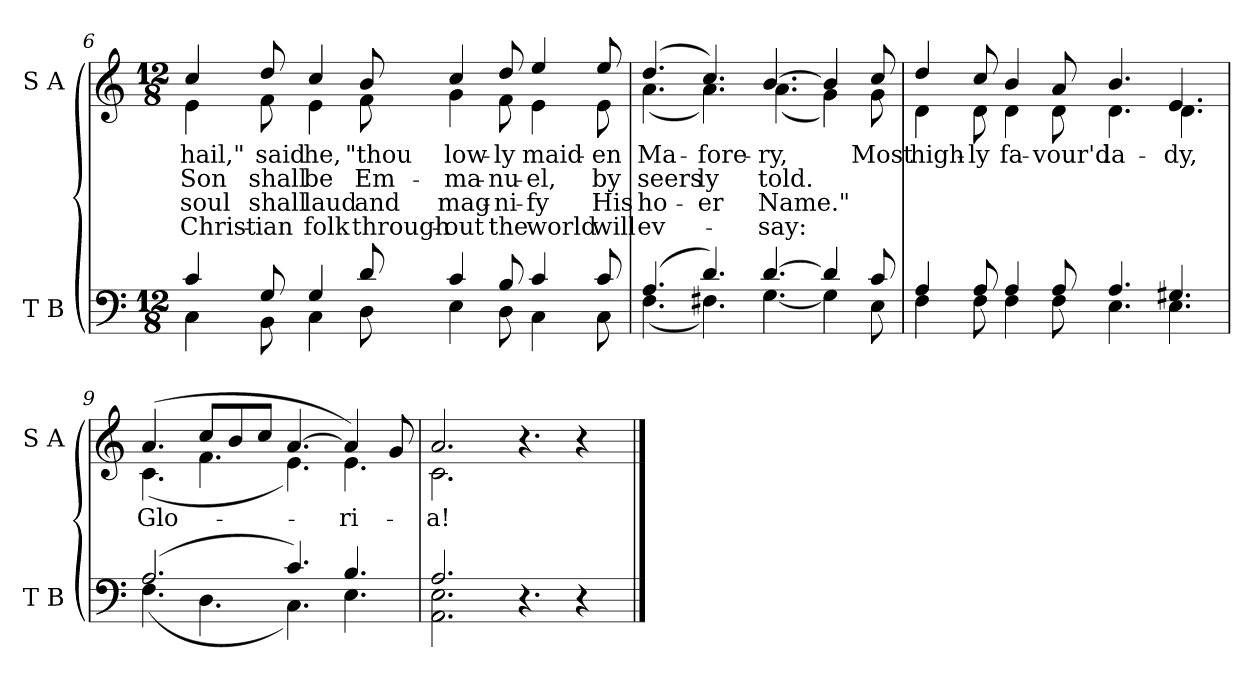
**kern	**kern	**text	**text	**text	**text
*part2	*part1	*part1	*part1	*part1	*part1
*staff2	*staff1	*staff1	*staff1	*staff1	*staff1
*I"T B	*I"S A	*	*	*	*
*I'T B	*I'S A	*	*	*	*
!!LO:LB:g=z
*clefF4	*clefG2	*	*	*	*
*k[]	*k[]	*	*	*	*
*C:	*C:	*	*	*	*
*M12/8	*M12/8	*	*	*	*
=6	=6	=6	=6	=6	=6
*^	*	*	*	*	*
!	!	!	!LO:LY:b:color=#000000	!LO:LY:b:color=#000000	!LO:LY:b:color=#000000	!LO:LY:b:color=#000000
*	*	*^	*	*	*	*
4ci/	4Ci\	4cci/	4ei\	hail,"	Son	-soul	Christ-
!	!	!	!	!LO:LY:b:color=#000000	!LO:LY:b:color=#000000	!LO:LY:b:color=#000000	!LO:LY:b:color=#000000
8Gi/	8BBi\	8ddi/	8fi\	said	shall	shall	ian
!	!	!	!	!LO:LY:b:color=#000000	!LO:LY:b:color=#000000	!LO:LY:b:color=#000000	!LO:LY:b:color=#000000
4Gi/	4Ci\	4cci/	4ei\	he,	be	laud	folk
!	!	!	!	!LO:LY:b:color=#000000	!LO:LY:b:color=#000000	!LO:LY:b:color=#000000	!LO:LY:b:color=#000000
8di/	8Di\	8bi/	8fi\	"thou	Em-	-and	through-
!	!	!	!	!LO:LY:b:color=#000000	!LO:LY:b:color=#000000	!LO:LY:b:color=#000000	!LO:LY:b:color=#000000
4ci/	4Ei\	4cci/	4gi\	low-	-ma-	mag-	-out
!	!	!	!	!LO:LY:b:color=#000000	!LO:LY:b:color=#000000	!LO:LY:b:color=#000000	!LO:LY:b:color=#000000
8Bi/	8Di\	8ddi/	8fi\	-ly	-nu-	ni-	-the
!	!	!	!	!LO:LY:b:color=#000000	!LO:LY:b:color=#000000	!LO:LY:b:color=#000000	!LO:LY:b:color=#000000
4ci/	4Ci\	4eei/	4ei\	maid-	el,	fy	-world
!	!	!	!	!LO:LY:b:color=#000000	!LO:LY:b:color=#000000	!LO:LY:b:color=#000000	!LO:LY:b:color=#000000
8ci/	8Ci\	8eei/	8ei\	-en	by	His	will
=7	=7	=7	=7	=7	=7	=7	=7
!	!	!	!	!LO:LY:b:color=#000000	!LO:LY:b:color=#000000	!LO:LY:b:color=#000000	!LO:LY:b:color=#000000
(4.Ai/	(4.Fi\	(4.ddi/	(4.ai\	Ma-	-seers	-ho-	ev-
!	!	!	!	!LO:LY:b:color=#000000	!LO:LY:b:color=#000000	!LO:LY:b:color=#000000	!
4.di/)	4.F#Xi\)	4.cci/)	4.ai\)	fore-	ly	er	.
!	!	!	!	!LO:LY:b:color=#000000	!LO:LY:b:color=#000000	!LO:LY:b:color=#000000	!LO:LY:b:color=#000000
[4.di/	[4.Gi\	[4.bi/	(4.ai\	-ry,	told.	Name."	-say:
4di/]	4Gi\]	4bi/]	4gi\)	.	.	.	.
!	!	!	!	!LO:LY:b:color=#000000	!	!	!
8ci/	8Ei\	8cci/	8gi\	Most	.	.	.
!!LO:LB:g=z	!!
=8	=8	=8	=8	=8	=8	=8	=8
!	!	!	!	!LO:LY:b:color=#000000	!	!	!
4Ai/	4Fi\	4ddi/	4di\	high-	.	.	.
!	!	!	!	!LO:LY:b:color=#000000	!	!	!
8Ai/	8Fi\	8cci/	8di\	-ly	.	.	.
!	!	!	!	!LO:LY:b:color=#000000	!	!	!
4Ai/	4Fi\	4bi/	4di\	fa-	.	.	.
!	!	!	!	!LO:LY:b:color=#000000	!	!	!
8Ai/	8Fi\	8ai/	8di\	-vour'd	.	.	.
!	!	!	!	!LO:LY:b:color=#000000	!	!	!
4.Ai/	4.Ei\	4.bi/	4.di\	la-	.	.	.
!	!	!	!	!LO:LY:b:color=#000000	!	!	!
4.G#Xi/	4.Ei\	4.ei/	4.di\	-dy,	.	.	.
=9	=9	=9	=9	=9	=9	=9	=9
!	!	!	!	!LO:LY:b:color=#000000	!	!	!
(2.Ai/	(4.Fi\	(4.ai/	(4.ci\	Glo-	.	.	.
.	4.Di\	8cci/L	4.fi\	.	.	.	.
.	.	8bi/	.	.	.	.	.
.	.	8cci/J	.	.	.	.	.
4.ci/)	4.Ci\)	[4.ai/	4.ei\)	.	.	.	.
!	!	!	!	!LO:LY:b:color=#000000	!	!	!
4.Bi/	4.Ei\	4ai/])	4.ei\	-ri-	.	.	.
.	.	8gi/	.	.	.	.	.
=10	=10	=10	=10	=10	=10	=10	=10
!	!	!	!	!LO:LY:b:color=#000000	!	!	!
2.Ai/	2.AAi\ 2.Ei	2.ai/	2.ci\	-a!	.	.	.
4.r	2ryy	4.r	2ryy	.	.	.	.
4r	.	4r	.	.	.	.	.
.	8ryy	.	8ryy	.	.	.	.
*v	*v	*	*	*	*	*	*
*	*v	*v	*	*	*	*
==	==	==	==	==	==
*-	*-	*-	*-	*-	*-
